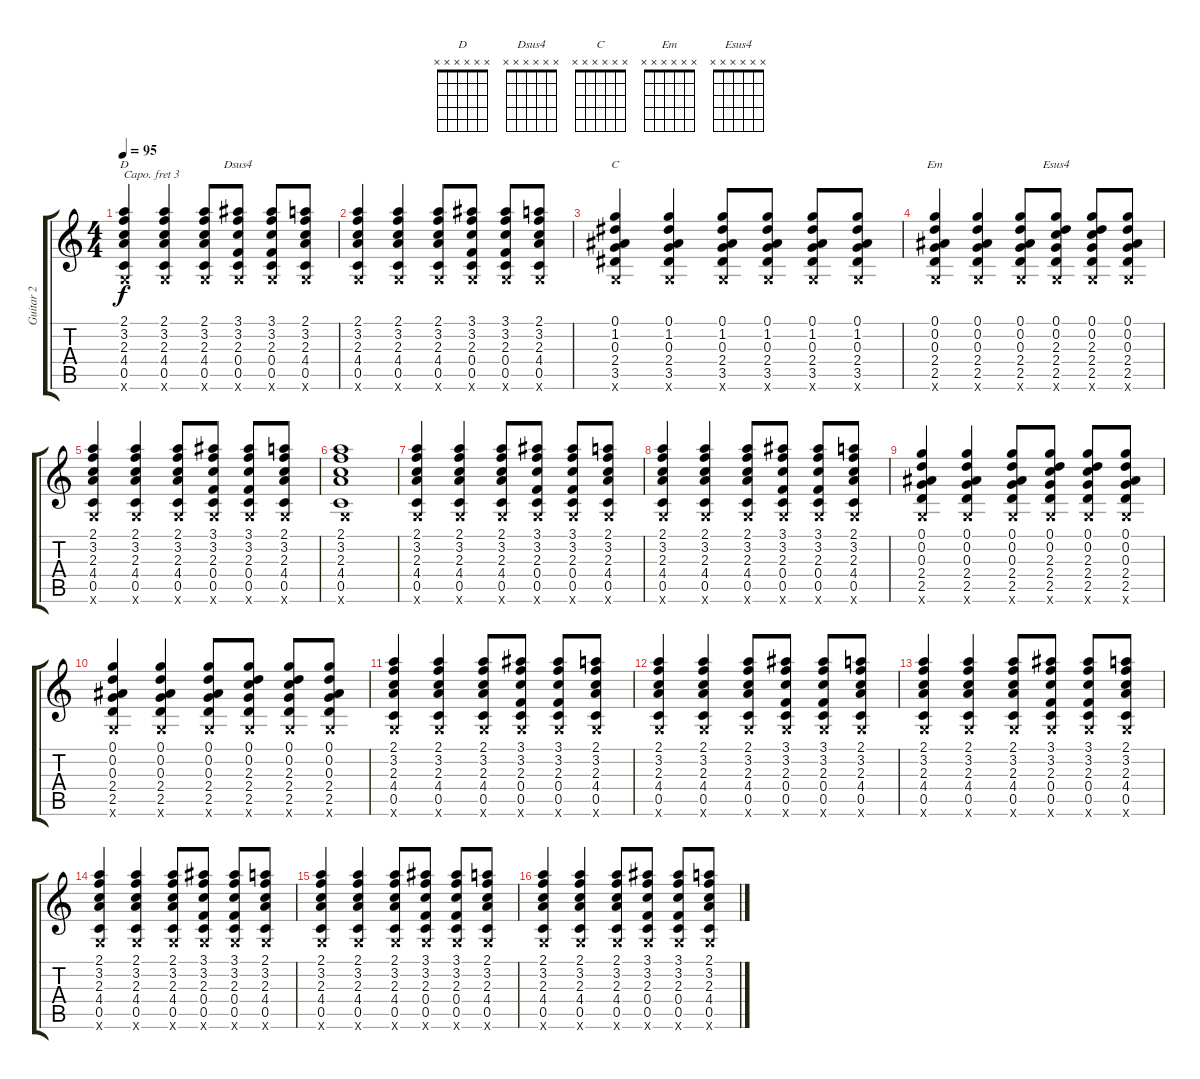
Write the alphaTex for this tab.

\track ("Guitar 2" "Guitar 2") {instrument acousticguitarnylon}
\staff {score tabs}
\capo 3
\tuning (E4 B3 G3 D3 A2 E2) {hide}
\chord ("D" x x x x x x) {firstfret 0}
\chord ("Dsus4" x x x x x x) {firstfret 0}
\chord ("C" x x x x x x) {firstfret 0}
\chord ("Em" x x x x x x) {firstfret 0}
\chord ("Esus4" x x x x x x) {firstfret 0}
\ts (4 4)
\tempo 95
\clef g2
\ks c
(2.1 3.2 2.3 4.4 0.5 0.6{x}).4{ch "D" dy f} (2.1 3.2 2.3 4.4 0.5 0.6{x}).4 (2.1 3.2 2.3 4.4 0.5 0.6{x}).8 (3.1 3.2 2.3 0.4 0.5 0.6{x}).8{ch "Dsus4"} (3.1 3.2 2.3 0.4 0.5 0.6{x}).8 (2.1 3.2 2.3 4.4 0.5 0.6{x}).8 |
(2.1 3.2 2.3 4.4 0.5 0.6{x}).4 (2.1 3.2 2.3 4.4 0.5 0.6{x}).4 (2.1 3.2 2.3 4.4 0.5 0.6{x}).8 (3.1 3.2 2.3 0.4 0.5 0.6{x}).8 (3.1 3.2 2.3 0.4 0.5 0.6{x}).8 (2.1 3.2 2.3 4.4 0.5 0.6{x}).8 |
(0.1 1.2 0.3 2.4 3.5 0.6{x}).4{ch "C"} (0.1 1.2 0.3 2.4 3.5 0.6{x}).4 (0.1 1.2 0.3 2.4 3.5 0.6{x}).8 (0.1 1.2 0.3 2.4 3.5 0.6{x}).8 (0.1 1.2 0.3 2.4 3.5 0.6{x}).8 (0.1 1.2 0.3 2.4 3.5 0.6{x}).8 |
(0.1 0.2 0.3 2.4 2.5 0.6{x}).4{ch "Em"} (0.1 0.2 0.3 2.4 2.5 0.6{x}).4 (0.1 0.2 0.3 2.4 2.5 0.6{x}).8 (0.1 0.2 2.3 2.4 2.5 0.6{x}).8{ch "Esus4"} (0.1 0.2 2.3 2.4 2.5 0.6{x}).8 (0.1 0.2 0.3 2.4 2.5 0.6{x}).8 |
(2.1 3.2 2.3 4.4 0.5 0.6{x}).4 (2.1 3.2 2.3 4.4 0.5 0.6{x}).4 (2.1 3.2 2.3 4.4 0.5 0.6{x}).8 (3.1 3.2 2.3 0.4 0.5 0.6{x}).8 (3.1 3.2 2.3 0.4 0.5 0.6{x}).8 (2.1 3.2 2.3 4.4 0.5 0.6{x}).8 |
(2.1 3.2 2.3 4.4 0.5 0.6{x}).1 |
(2.1 3.2 2.3 4.4 0.5 0.6{x}).4 (2.1 3.2 2.3 4.4 0.5 0.6{x}).4 (2.1 3.2 2.3 4.4 0.5 0.6{x}).8 (3.1 3.2 2.3 0.4 0.5 0.6{x}).8 (3.1 3.2 2.3 0.4 0.5 0.6{x}).8 (2.1 3.2 2.3 4.4 0.5 0.6{x}).8 |
(2.1 3.2 2.3 4.4 0.5 0.6{x}).4 (2.1 3.2 2.3 4.4 0.5 0.6{x}).4 (2.1 3.2 2.3 4.4 0.5 0.6{x}).8 (3.1 3.2 2.3 0.4 0.5 0.6{x}).8 (3.1 3.2 2.3 0.4 0.5 0.6{x}).8 (2.1 3.2 2.3 4.4 0.5 0.6{x}).8 |
(0.1 0.2 0.3 2.4 2.5 0.6{x}).4 (0.1 0.2 0.3 2.4 2.5 0.6{x}).4 (0.1 0.2 0.3 2.4 2.5 0.6{x}).8 (0.1 0.2 2.3 2.4 2.5 0.6{x}).8 (0.1 0.2 2.3 2.4 2.5 0.6{x}).8 (0.1 0.2 0.3 2.4 2.5 0.6{x}).8 |
(0.1 0.2 0.3 2.4 2.5 0.6{x}).4 (0.1 0.2 0.3 2.4 2.5 0.6{x}).4 (0.1 0.2 0.3 2.4 2.5 0.6{x}).8 (0.1 0.2 2.3 2.4 2.5 0.6{x}).8 (0.1 0.2 2.3 2.4 2.5 0.6{x}).8 (0.1 0.2 0.3 2.4 2.5 0.6{x}).8 |
(2.1 3.2 2.3 4.4 0.5 0.6{x}).4 (2.1 3.2 2.3 4.4 0.5 0.6{x}).4 (2.1 3.2 2.3 4.4 0.5 0.6{x}).8 (3.1 3.2 2.3 0.4 0.5 0.6{x}).8 (3.1 3.2 2.3 0.4 0.5 0.6{x}).8 (2.1 3.2 2.3 4.4 0.5 0.6{x}).8 |
(2.1 3.2 2.3 4.4 0.5 0.6{x}).4 (2.1 3.2 2.3 4.4 0.5 0.6{x}).4 (2.1 3.2 2.3 4.4 0.5 0.6{x}).8 (3.1 3.2 2.3 0.4 0.5 0.6{x}).8 (3.1 3.2 2.3 0.4 0.5 0.6{x}).8 (2.1 3.2 2.3 4.4 0.5 0.6{x}).8 |
(2.1 3.2 2.3 4.4 0.5 0.6{x}).4 (2.1 3.2 2.3 4.4 0.5 0.6{x}).4 (2.1 3.2 2.3 4.4 0.5 0.6{x}).8 (3.1 3.2 2.3 0.4 0.5 0.6{x}).8 (3.1 3.2 2.3 0.4 0.5 0.6{x}).8 (2.1 3.2 2.3 4.4 0.5 0.6{x}).8 |
(2.1 3.2 2.3 4.4 0.5 0.6{x}).4 (2.1 3.2 2.3 4.4 0.5 0.6{x}).4 (2.1 3.2 2.3 4.4 0.5 0.6{x}).8 (3.1 3.2 2.3 0.4 0.5 0.6{x}).8 (3.1 3.2 2.3 0.4 0.5 0.6{x}).8 (2.1 3.2 2.3 4.4 0.5 0.6{x}).8 |
(2.1 3.2 2.3 4.4 0.5 0.6{x}).4 (2.1 3.2 2.3 4.4 0.5 0.6{x}).4 (2.1 3.2 2.3 4.4 0.5 0.6{x}).8 (3.1 3.2 2.3 0.4 0.5 0.6{x}).8 (3.1 3.2 2.3 0.4 0.5 0.6{x}).8 (2.1 3.2 2.3 4.4 0.5 0.6{x}).8 |
(2.1 3.2 2.3 4.4 0.5 0.6{x}).4 (2.1 3.2 2.3 4.4 0.5 0.6{x}).4 (2.1 3.2 2.3 4.4 0.5 0.6{x}).8 (3.1 3.2 2.3 0.4 0.5 0.6{x}).8 (3.1 3.2 2.3 0.4 0.5 0.6{x}).8 (2.1 3.2 2.3 4.4 0.5 0.6{x}).8
